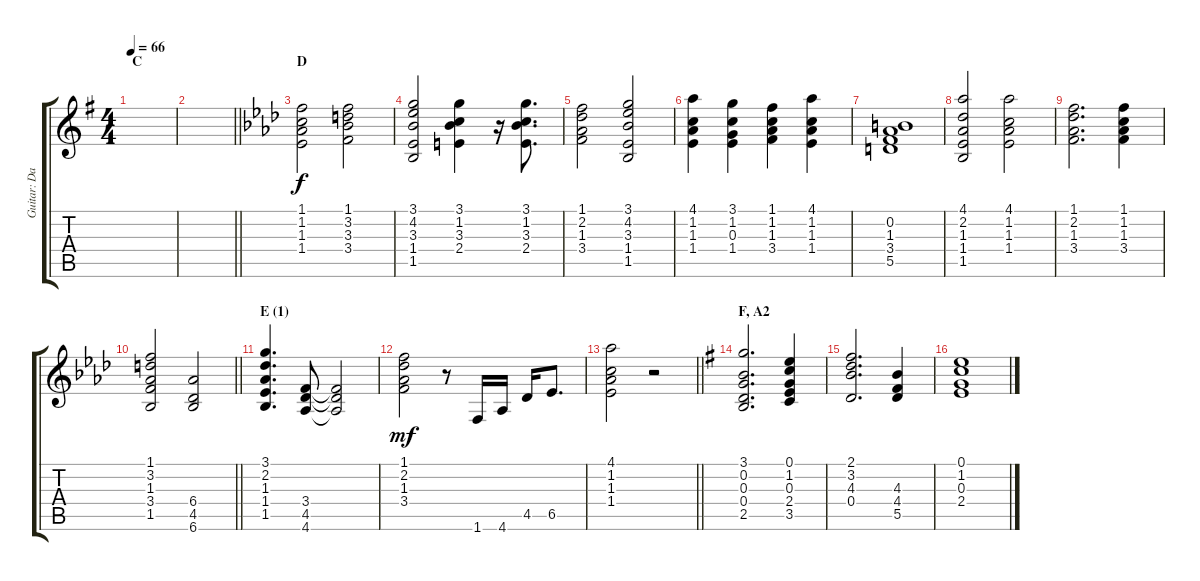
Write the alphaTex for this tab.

\track ("Guitar: Davey Johnstone" "Guitar: Da") {instrument electricguitarjazz}
\staff {score tabs}
\tuning (E4 B3 G3 D3 A2 E2) {hide}
\ts (4 4)
\section ("" "C")
\tempo 66
\clef g2
\ks g
|
\barLineRight lightlight
|
\section ("" "D")
\ks ab
(1.1 1.2 1.3 1.4).2 (1.1 3.2 3.3 3.4).2 |
(3.1 4.2 3.3 1.4 1.5).2 (3.1 1.2 3.3 2.4).4 r.16 (3.1 1.2 3.3 2.4).8{d} |
(1.1 2.2 1.3 3.4).2 (3.1 4.2 3.3 1.4 1.5).2 |
(4.1 1.2 1.3 1.4).4 (3.1 1.2 0.3 1.4).4 (1.1 1.2 1.3 3.4).4 (4.1 1.2 1.3 1.4).4 |
(0.2 1.3 3.4 5.5).1 |
(4.1 2.2 1.3 1.4 1.5).2 (4.1 1.2 1.3 1.4).2 |
(1.1 2.2 1.3 3.4).2{d} (1.1 1.2 1.3 3.4).4 |
\barLineRight lightlight
(1.1 3.2 1.3 3.4 1.5).2 (6.4 4.5 6.6).2 |
\section ("" "E (1)")
(3.1 2.2 1.3 1.4 1.5).4{d} (3.4 4.5 4.6).8 (3.4{t} 4.5{t} 4.6{t}).2{dy f} |
(1.1 2.2 1.3 3.4).2{dy mf} r.8 1.6.16 4.6.16 4.5.16 6.5.8{d} |
\barLineRight lightlight
(4.1 1.2 1.3 1.4).2 r.2 |
\section ("" "F, A2")
\ks g
(3.1 0.2 0.3 0.4 2.5).2{d} (0.1 1.2 0.3 2.4 3.5).4 |
(2.1 3.2 4.3 0.4).2{d} (4.3 4.4 5.5).4 |
(0.1 1.2 0.3 2.4).1
